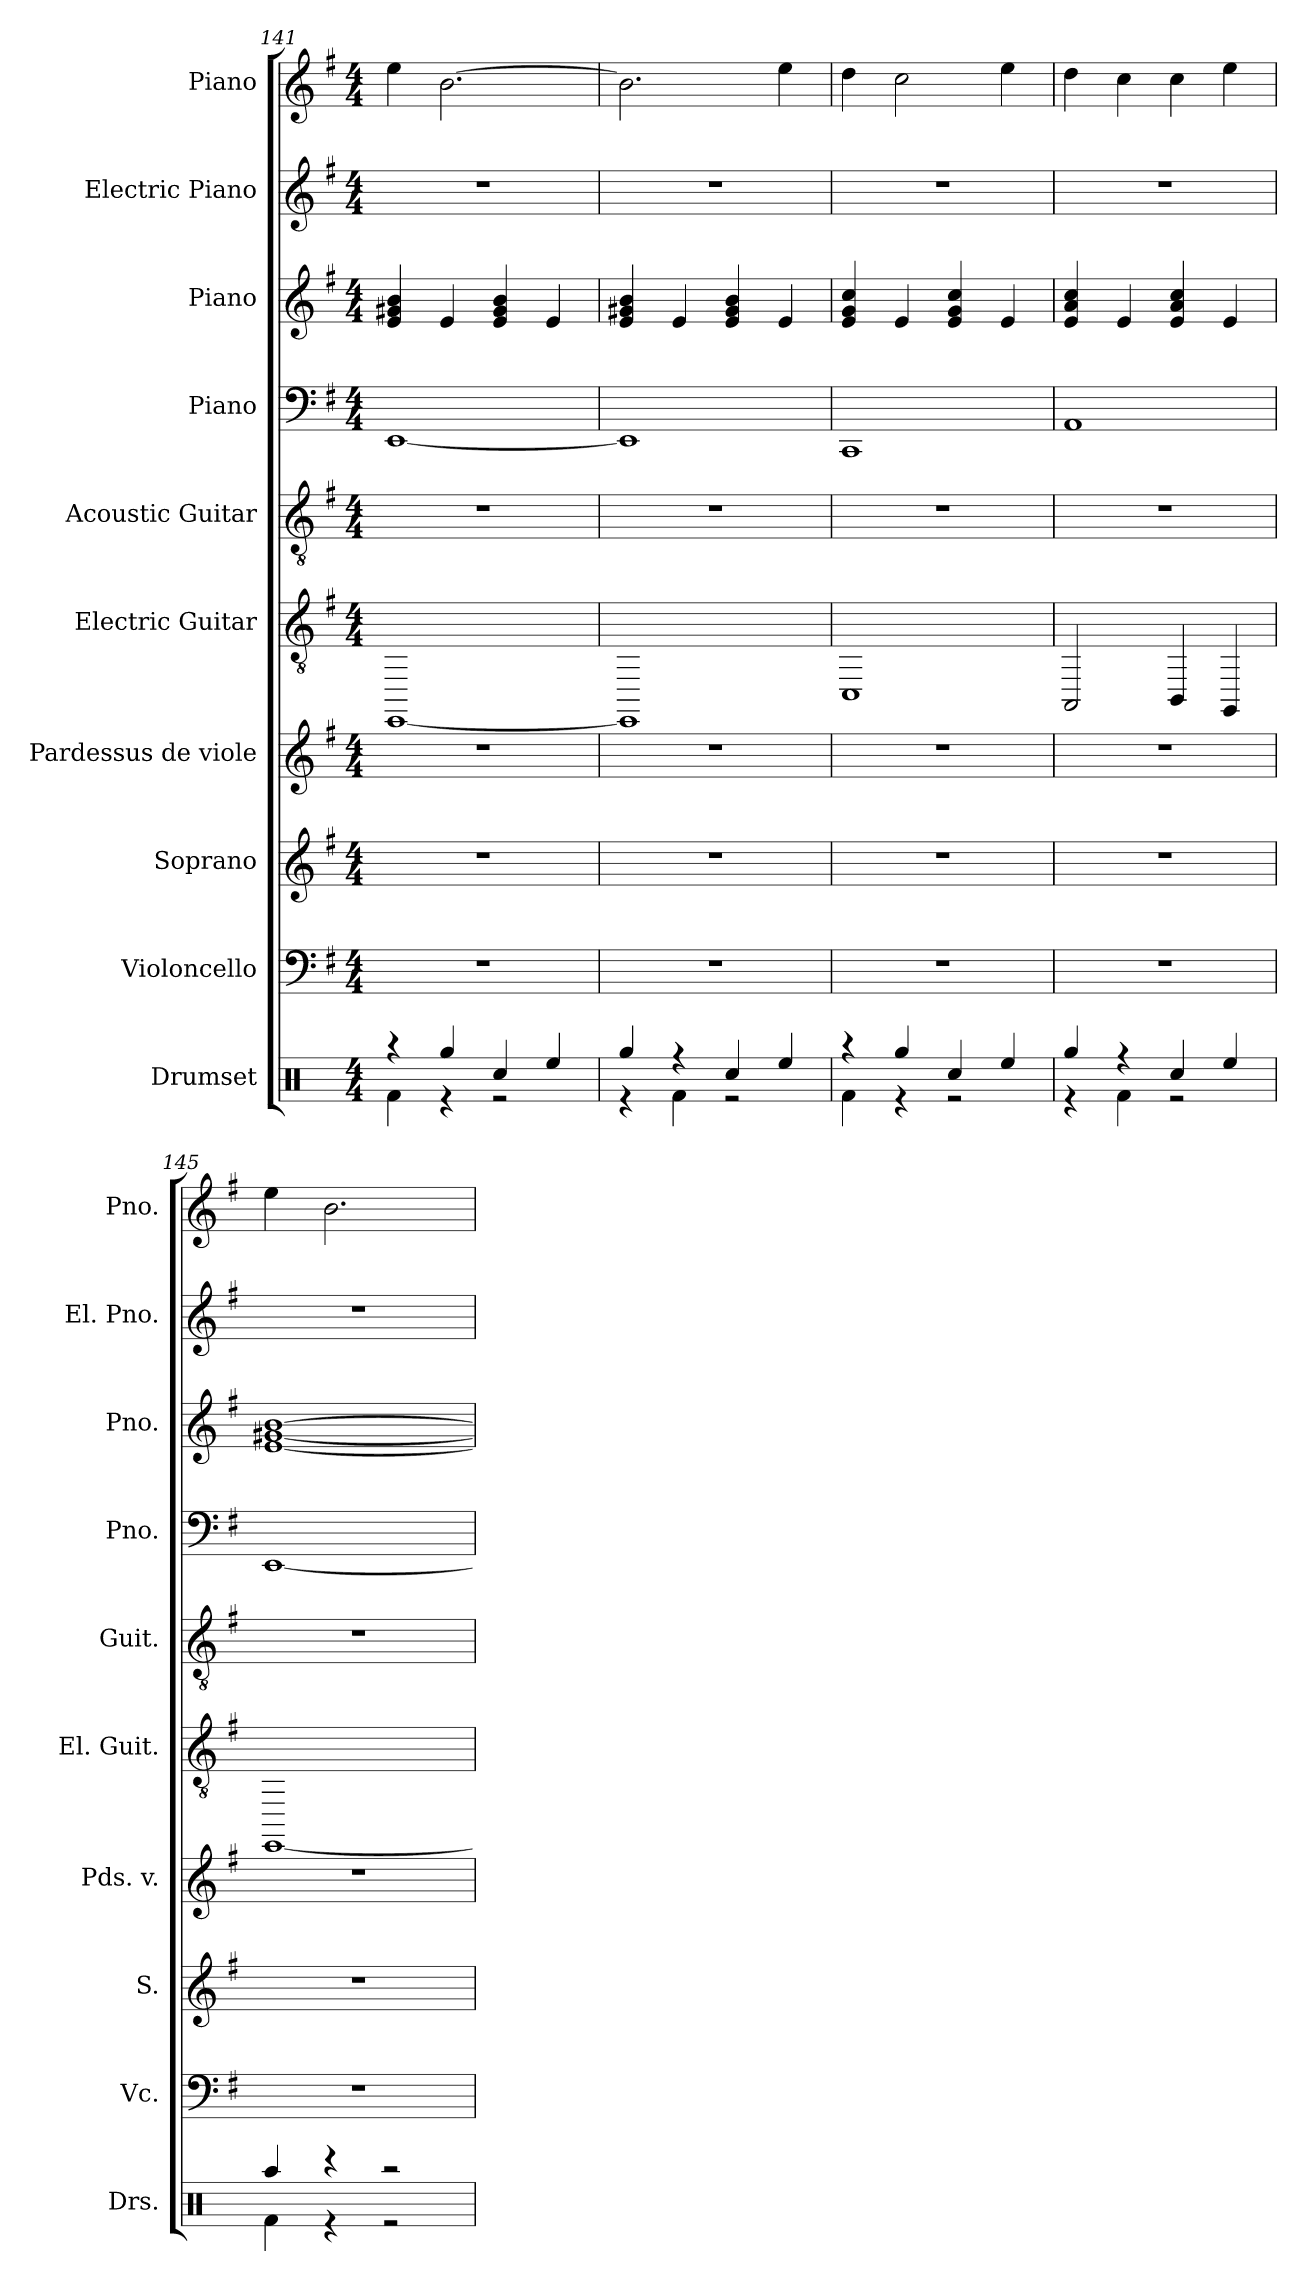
**kern	**kern	**kern	**kern	**kern	**kern	**kern	**kern	**kern	**kern
*part10	*part9	*part8	*part7	*part6	*part5	*part4	*part3	*part2	*part1
*staff10	*staff9	*staff8	*staff7	*staff6	*staff5	*staff4	*staff3	*staff2	*staff1
*I"Drumset	*I"Violoncello	*I"Soprano	*I"Pardessus de viole	*I"Electric Guitar	*I"Acoustic Guitar	*I"Piano	*I"Piano	*I"Electric Piano	*I"Piano
*I'Drs.	*I'Vc.	*I'S.	*I'Pds. v.	*I'El. Guit.	*I'Guit.	*I'Pno.	*I'Pno.	*I'El. Pno.	*I'Pno.
*clefX	*clefF4	*clefG2	*clefG2	*clefGv2	*clefGv2	*clefF4	*clefG2	*clefG2	*clefG2
*k[]	*k[f#]	*k[f#]	*k[f#]	*k[f#]	*k[f#]	*k[f#]	*k[f#]	*k[f#]	*k[f#]
*M4/4	*M4/4	*M4/4	*M4/4	*M4/4	*M4/4	*M4/4	*M4/4	*M4/4	*M4/4
=141	=141	=141	=141	=141	=141	=141	=141	=141	=141
*^	*	*	*	*	*	*	*	*	*
4r	4Rf\	1r	1r	1r	[1EEE	1r	[1EE	4e/ 4g#X/ 4b/	1r	4ee\
4Rgg/	4r	.	.	.	.	.	.	4e/	.	[2.b\
4Rcc/	2r	.	.	.	.	.	.	4e/ 4g#/ 4b/	.	.
4Ree/	.	.	.	.	.	.	.	4e/	.	.
=142	=142	=142	=142	=142	=142	=142	=142	=142	=142	=142
4Rgg/	4r	1r	1r	1r	1EEE]	1r	1EE]	4e/ 4g#X/ 4b/	1r	2.b\]
4r	4Rf\	.	.	.	.	.	.	4e/	.	.
4Rcc/	2r	.	.	.	.	.	.	4e/ 4g#/ 4b/	.	.
4Ree/	.	.	.	.	.	.	.	4e/	.	4ee\
=143	=143	=143	=143	=143	=143	=143	=143	=143	=143	=143
4r	4Rf\	1r	1r	1r	1CC	1r	1CC	4e/ 4g/ 4cc/	1r	4dd\
4Rgg/	4r	.	.	.	.	.	.	4e/	.	2cc\
4Rcc/	2r	.	.	.	.	.	.	4e/ 4g/ 4cc/	.	.
4Ree/	.	.	.	.	.	.	.	4e/	.	4ee\
=144	=144	=144	=144	=144	=144	=144	=144	=144	=144	=144
4Rgg/	4r	1r	1r	1r	2AAA/	1r	1AA	4e/ 4a/ 4cc/	1r	4dd\
4r	4Rf\	.	.	.	.	.	.	4e/	.	4cc\
4Rcc/	2r	.	.	.	4BBB/	.	.	4e/ 4a/ 4cc/	.	4cc\
4Ree/	.	.	.	.	4GGG/	.	.	4e/	.	4ee\
=145	=145	=145	=145	=145	=145	=145	=145	=145	=145	=145
4Raa/	4Rf\	1r	1r	1r	[1EEE	1r	[1EE	[1e [1g#X [1b	1r	4ee\
4r	4r	.	.	.	.	.	.	.	.	2.b\
2r	2r	.	.	.	.	.	.	.	.	.
*v	*v	*	*	*	*	*	*	*	*	*
=	=	=	=	=	=	=	=	=	=
*-	*-	*-	*-	*-	*-	*-	*-	*-	*-
